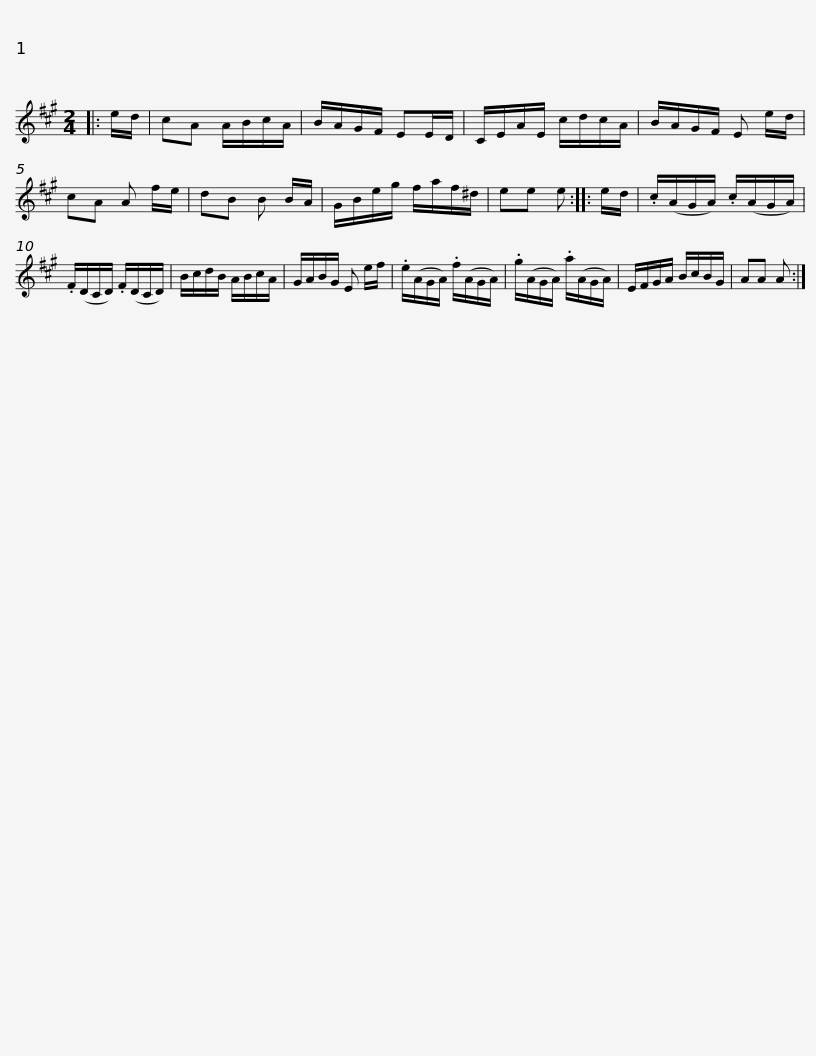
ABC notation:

X:1
L:1/8
M:2/4
I:linebreak $
K:none
V:1 treble transpose="8 "
V:1
[K:A]|: e/d/ | cA A/B/c/A/ | B/A/G/F/ EE/D/ | C/E/A/E/ c/d/c/A/ | B/A/G/F/ E e/d/ | %5
 cA A f/e/ | dB B B/A/ |$ G/B/e/g/ f/a/f/^d/ | ee e :: e/d/ | %10
 .c/(A/G/A/) .c/(A/G/A/) | .F/(D/C/D/) .F/(D/C/D/) | B/c/d/B/ A/B/c/A/ | G/A/B/G/ E e/f/ |$ .e/(A/G/A/) .f/(A/G/A/) | %15
 .g/(A/G/A/) .a/(A/G/A/) | E/F/G/A/ B/c/B/G/ | AA A :| %18
